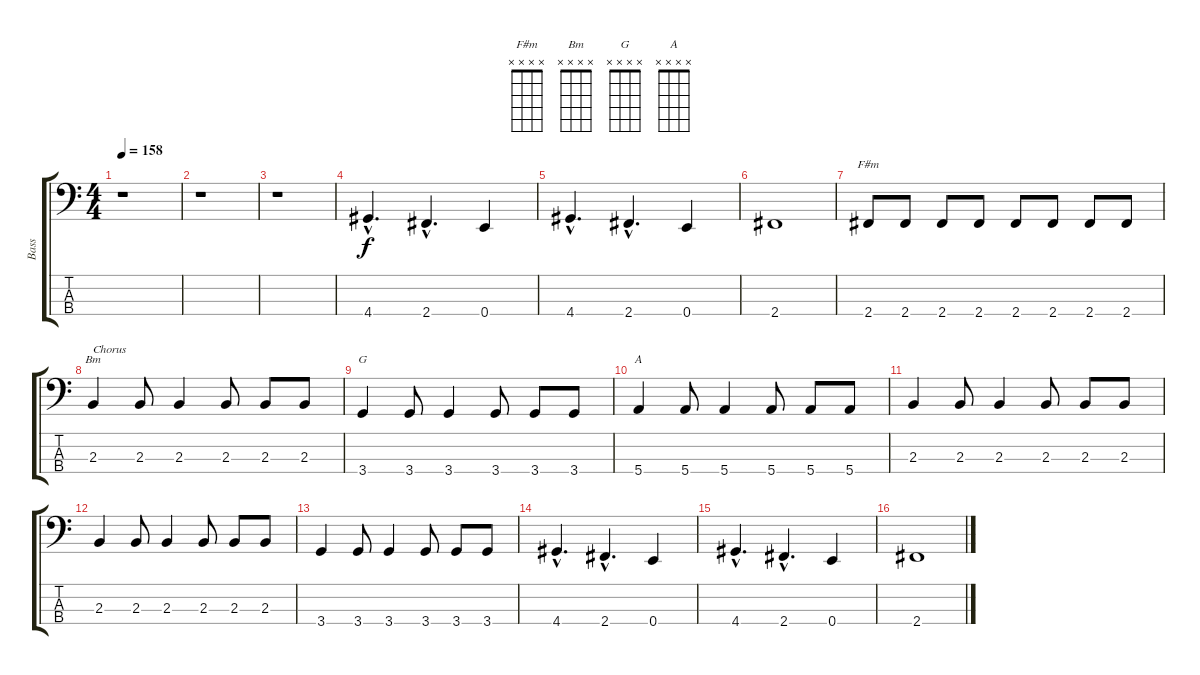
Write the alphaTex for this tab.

\track ("Bass" "Bass") {instrument electricbassfinger}
\staff {score tabs}
\tuning (G2 D2 A1 E1) {hide}
\chord ("F#m" x x x x) {firstfret 0}
\chord ("Bm" x x x x) {firstfret 0}
\chord ("G" x x x x) {firstfret 0}
\chord ("A" x x x x) {firstfret 0}
\ts (4 4)
\tempo 158
\clef f4
\ks c
r.1{dy f} |
r.1 |
r.1 |
4.4{hac}.4{d} 2.4{hac}.4{d} 0.4.4 |
4.4{hac}.4{d} 2.4{hac}.4{d} 0.4.4 |
2.4.1 |
2.4.8{ch "F#m"} 2.4.8 2.4.8 2.4.8 2.4.8 2.4.8 2.4.8 2.4.8 |
2.3.4{ch "Bm" txt "Chorus"} 2.3.8 2.3.4 2.3.8 2.3.8 2.3.8 |
3.4.4{ch "G"} 3.4.8 3.4.4 3.4.8 3.4.8 3.4.8 |
5.4.4{ch "A"} 5.4.8 5.4.4 5.4.8 5.4.8 5.4.8 |
2.3.4 2.3.8 2.3.4 2.3.8 2.3.8 2.3.8 |
2.3.4 2.3.8 2.3.4 2.3.8 2.3.8 2.3.8 |
3.4.4 3.4.8 3.4.4 3.4.8 3.4.8 3.4.8 |
4.4{hac}.4{d} 2.4{hac}.4{d} 0.4.4 |
4.4{hac}.4{d} 2.4{hac}.4{d} 0.4.4 |
2.4.1
